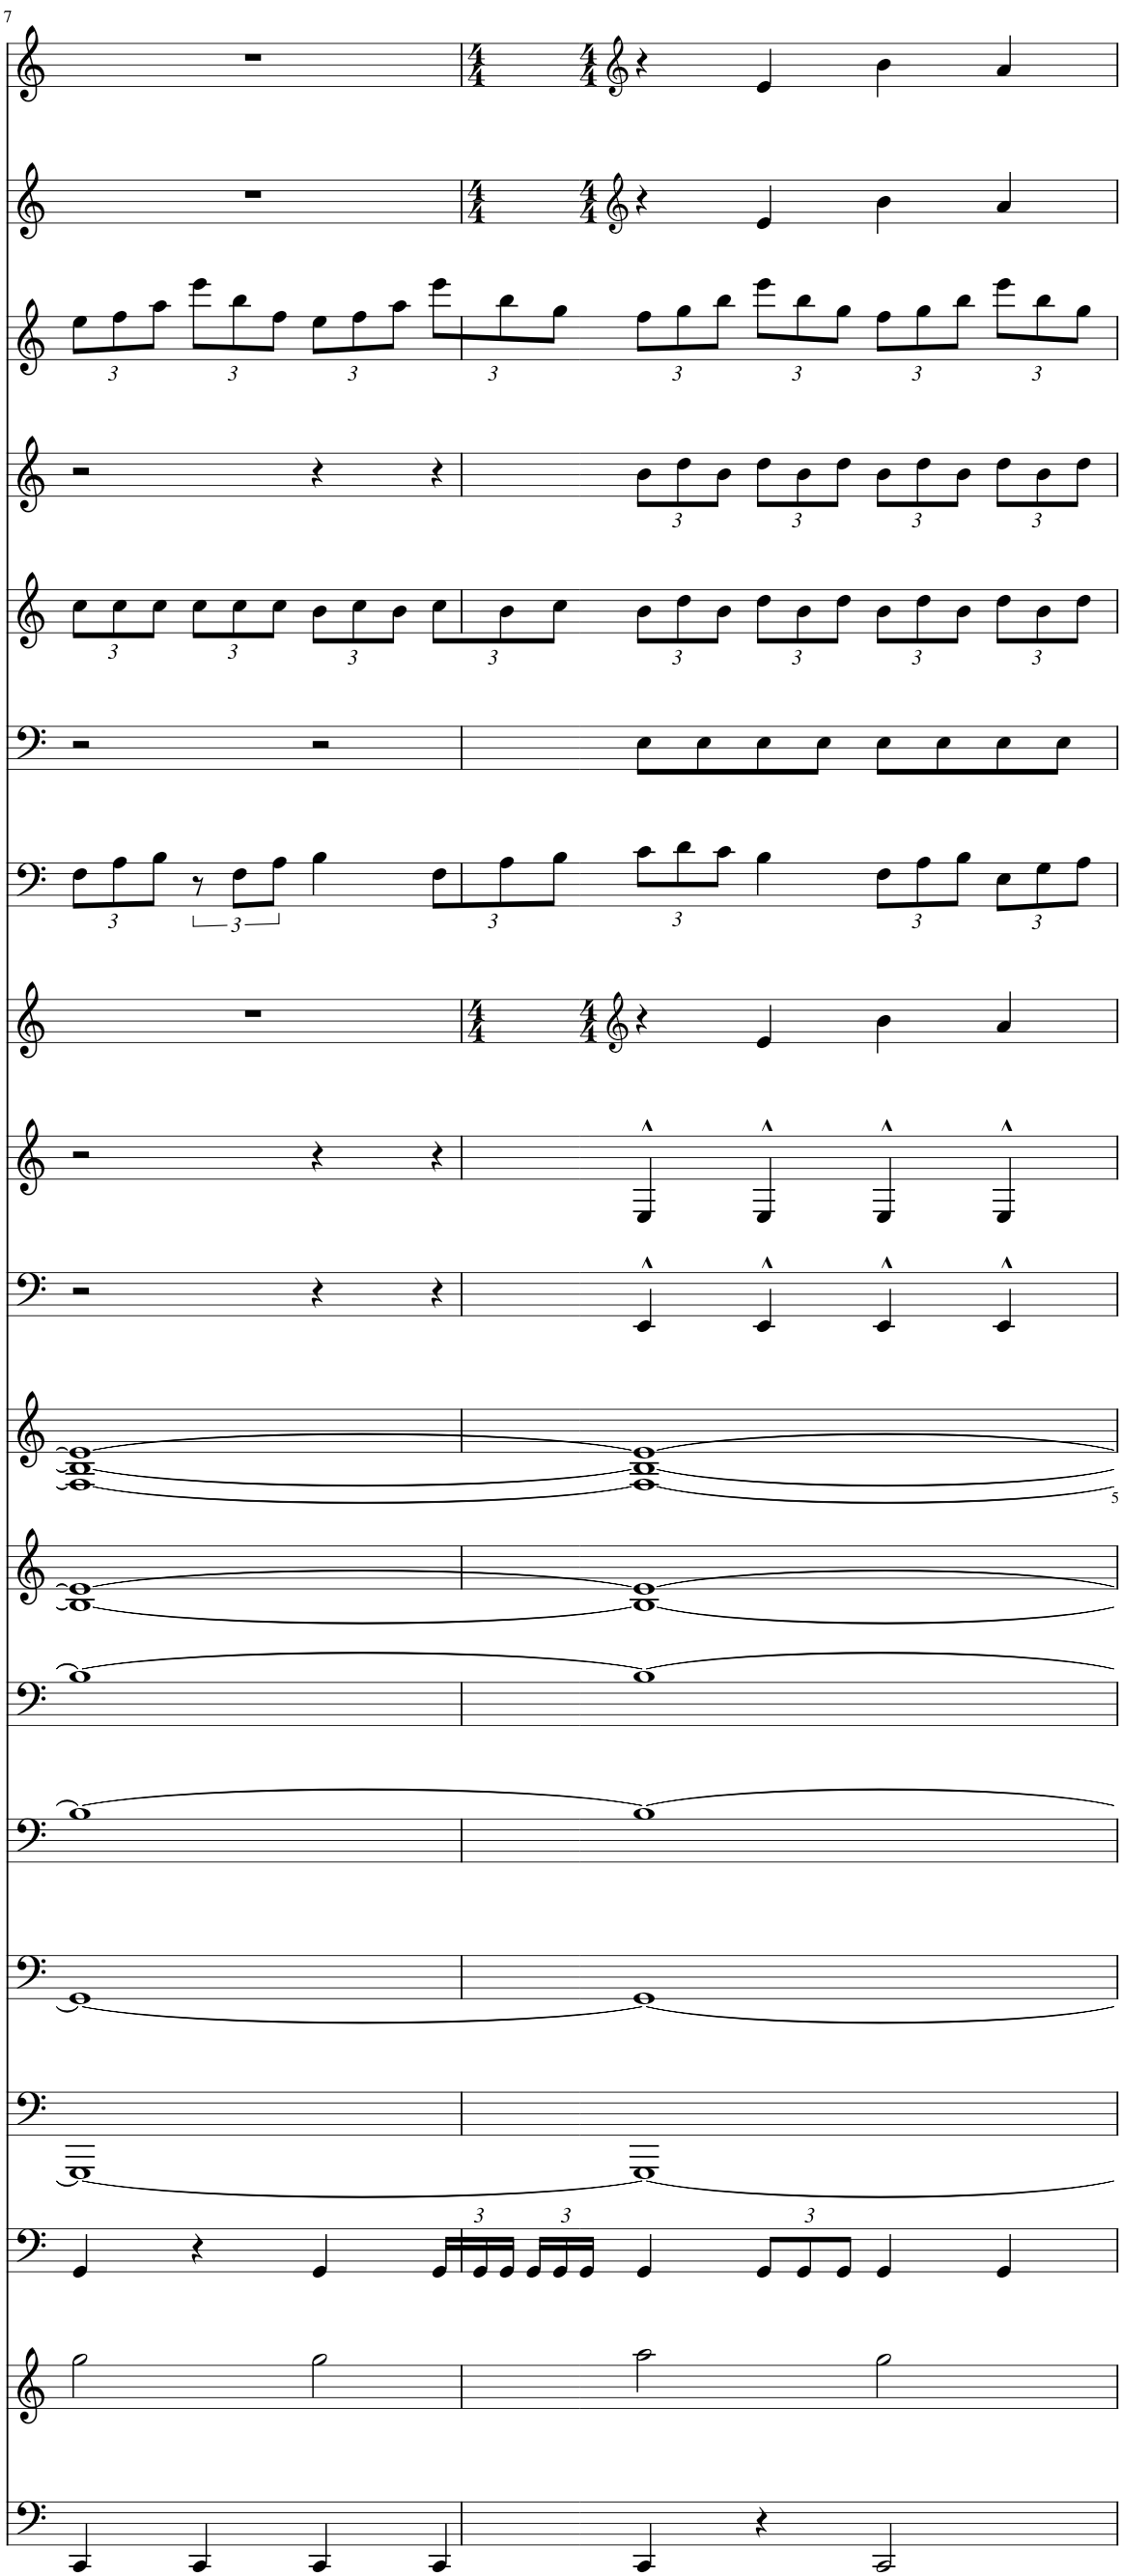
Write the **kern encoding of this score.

**kern	**kern	**kern	**kern	**kern	**kern	**kern	**kern	**kern	**kern	**kern	**kern	**kern	**kern	**kern	**kern	**kern	**kern	**kern
*part19	*part18	*part17	*part16	*part15	*part14	*part13	*part12	*part11	*part10	*part9	*part8	*part7	*part6	*part5	*part4	*part3	*part2	*part1
*staff19	*staff18	*staff17	*staff16	*staff15	*staff14	*staff13	*staff12	*staff11	*staff10	*staff9	*staff8	*staff7	*staff6	*staff5	*staff4	*staff3	*staff2	*staff1
*I"Bass Drum	*I"Triangle / Chimes	*I"Timpani+	*I"Tuba	*I"B. Trombones	*I"Euphonium	*I"Trombones	*I"Trumpets	*I"Horns	*I"Baritone Sax	*I"Tenor Sax	*I"Alto Sax	*I"Bassoons	*I"B. Clarinet	*I"Clarinets	*I"Oboes	*I"Flutes	*I"Trumpet II	*I"Trumpet I
*	*I'Ch	*	*	*	*	*	*	*	*	*	*	*	*	*	*	*	*	*
!!LO:PB:g=z
*clefF4	*clefG2	*clefF4	*clefF4	*clefF4	*clefF4	*clefF4	*clefG2	*clefG2	*clefF4	*clefG2	*clefG2	*clefF4	*clefF4	*clefG2	*clefG2	*clefG2	*clefG2	*clefG2
*k[]	*k[]	*k[]	*k[]	*k[]	*k[]	*k[]	*k[]	*k[]	*k[]	*k[]	*k[]	*k[]	*k[]	*k[]	*k[]	*k[]	*k[]	*k[]
*M4/4	*M4/4	*M4/4	*M4/4	*M4/4	*M4/4	*M4/4	*M4/4	*M4/4	*M4/4	*M4/4	*M4/4	*M4/4	*M4/4	*M4/4	*M4/4	*M4/4	*M4/4	*M4/4
*	*	*	*	*	*	*	*	*	*	*	*	*Xbrackettup	*	*Xbrackettup	*	*Xbrackettup	*	*
=7	=7	=7	=7	=7	=7	=7	=7	=7	=7	=7	=7	=7	=7	=7	=7	=7	=7	=7
4CC/	2gg\	4GG/	1GGG_	1GG_	1B_	1B_	1B_ 1e_	1F#_ 1B_ 1e_	2r	2r	1r	12F\L	2r	12cc\L	2r	12ee\L	1r	1r
.	.	.	.	.	.	.	.	.	.	.	.	12A\	.	12cc\	.	12ff\	.	.
.	.	.	.	.	.	.	.	.	.	.	.	12B\J	.	12cc\J	.	12aa\J	.	.
*	*	*	*	*	*	*	*	*	*	*	*	*brackettup	*	*	*	*	*	*
4CC/	.	4r	.	.	.	.	.	.	.	.	.	12r	.	12cc\L	.	12eee\L	.	.
.	.	.	.	.	.	.	.	.	.	.	.	12F\L	.	12cc\	.	12bb\	.	.
.	.	.	.	.	.	.	.	.	.	.	.	12A\J	.	12cc\J	.	12ff\J	.	.
4CC/	2gg\	4GG/	.	.	.	.	.	.	4r	4r	.	4B\	2r	12b\L	4r	12ee\L	.	.
.	.	.	.	.	.	.	.	.	.	.	.	.	.	12cc\	.	12ff\	.	.
.	.	.	.	.	.	.	.	.	.	.	.	.	.	12b\J	.	12aa\J	.	.
*	*	*Xbrackettup	*	*	*	*	*	*	*	*	*	*Xbrackettup	*	*	*	*	*	*
4CC/	.	24GG/LL	.	.	.	.	.	.	4r	4r	.	12F\L	.	12cc\L	4r	12eee\L	.	.
.	.	24GG/	.	.	.	.	.	.	.	.	.	.	.	.	.	.	.	.
.	.	24GG/JJ	.	.	.	.	.	.	.	.	.	12A\	.	12b\	.	12bb\	.	.
.	.	24GG/LL	.	.	.	.	.	.	.	.	.	.	.	.	.	.	.	.
.	.	24GG/	.	.	.	.	.	.	.	.	.	12B\J	.	12cc\J	.	12gg\J	.	.
.	.	24GG/JJ	.	.	.	.	.	.	.	.	.	.	.	.	.	.	.	.
=8	=8	=8	=8	=8	=8	=8	=8	=8	=8	=8	=8	=8	=8	=8	=8	=8	=8	=8
*	*	*	*	*	*	*	*	*	*	*	*clefG2	*	*	*	*	*	*clefG2	*clefG2
*	*	*	*	*	*	*	*	*	*	*	*M4/4	*	*	*	*	*	*M4/4	*M4/4
*	*	*	*	*	*	*	*	*	*	*	*	*	*	*	*Xbrackettup	*	*	*
4CC/	2aa\	4GG/	1GGG_	1GG_	1B_	1B_	1B_ 1e_	1F#_ 1B_ 1e_	4EE^^/	4E^^/	4r	12c\L	8E\L	12b\L	12b\L	12ff\L	4r	4r
.	.	.	.	.	.	.	.	.	.	.	.	12d\	.	12dd\	12dd\	12gg\	.	.
.	.	.	.	.	.	.	.	.	.	.	.	.	8E\	.	.	.	.	.
.	.	.	.	.	.	.	.	.	.	.	.	12c\J	.	12b\J	12b\J	12bb\J	.	.
4r	.	12GG/L	.	.	.	.	.	.	4EE^^/	4E^^/	4e/	4B\	8E\	12dd\L	12dd\L	12eee\L	4e/	4e/
.	.	12GG/	.	.	.	.	.	.	.	.	.	.	.	12b\	12b\	12bb\	.	.
.	.	.	.	.	.	.	.	.	.	.	.	.	8E\J	.	.	.	.	.
.	.	12GG/J	.	.	.	.	.	.	.	.	.	.	.	12dd\J	12dd\J	12gg\J	.	.
2CC/	2gg\	4GG/	.	.	.	.	.	.	4EE^^/	4E^^/	4b\	12F\L	8E\L	12b\L	12b\L	12ff\L	4b\	4b\
.	.	.	.	.	.	.	.	.	.	.	.	12A\	.	12dd\	12dd\	12gg\	.	.
.	.	.	.	.	.	.	.	.	.	.	.	.	8E\	.	.	.	.	.
.	.	.	.	.	.	.	.	.	.	.	.	12B\J	.	12b\J	12b\J	12bb\J	.	.
.	.	4GG/	.	.	.	.	.	.	4EE^^/	4E^^/	4a/	12E\L	8E\	12dd\L	12dd\L	12eee\L	4a/	4a/
.	.	.	.	.	.	.	.	.	.	.	.	12G\	.	12b\	12b\	12bb\	.	.
.	.	.	.	.	.	.	.	.	.	.	.	.	8E\J	.	.	.	.	.
.	.	.	.	.	.	.	.	.	.	.	.	12A\J	.	12dd\J	12dd\J	12gg\J	.	.
=	=	=	=	=	=	=	=	=	=	=	=	=	=	=	=	=	=	=
*-	*-	*-	*-	*-	*-	*-	*-	*-	*-	*-	*-	*-	*-	*-	*-	*-	*-	*-
